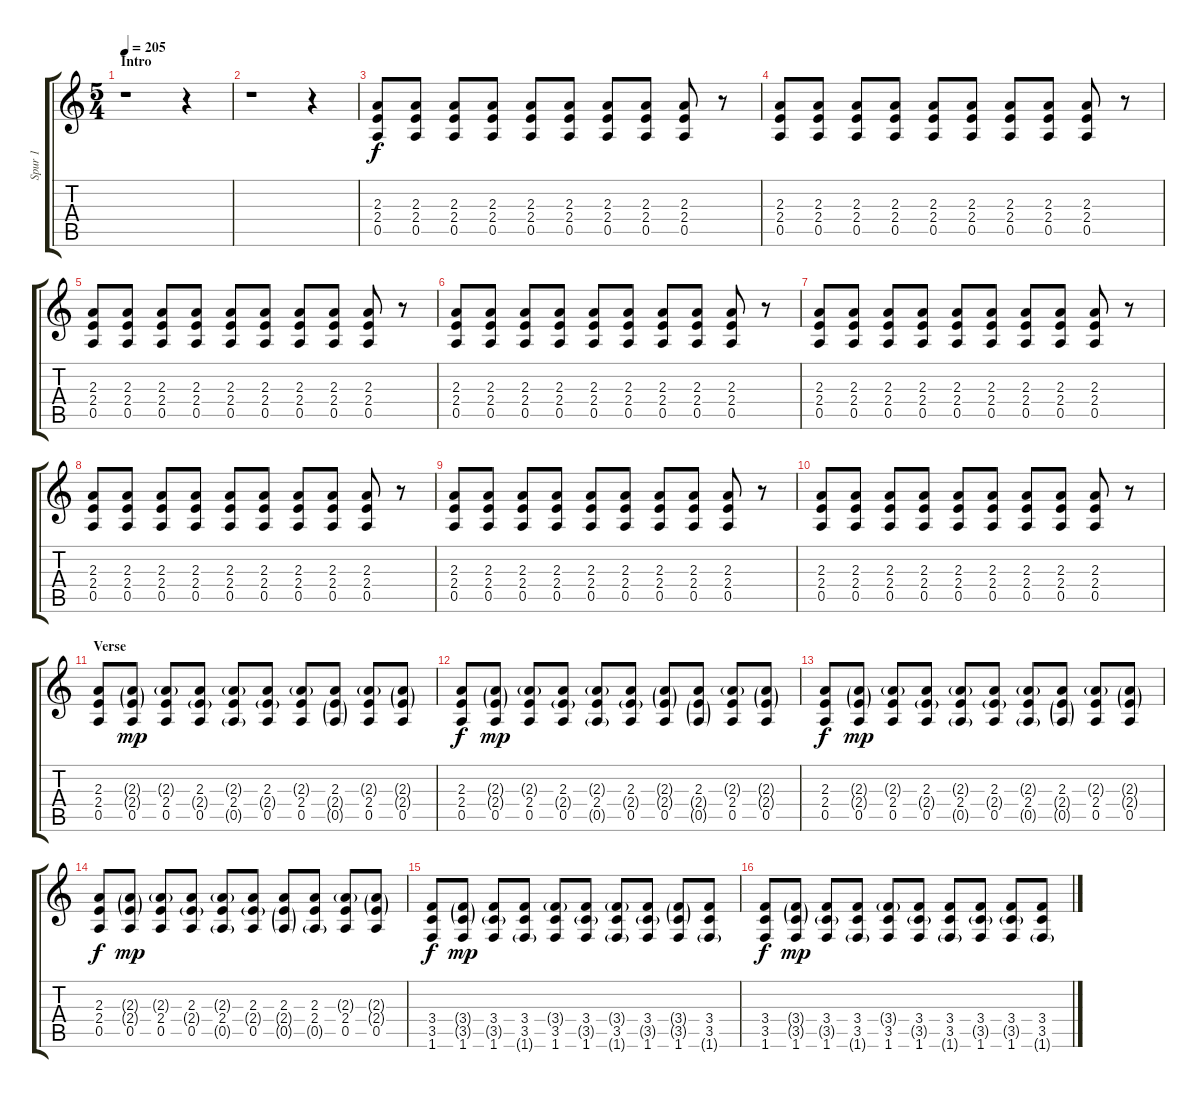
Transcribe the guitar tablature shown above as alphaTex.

\track ("Spur 1" "Spur 1") {instrument overdrivenguitar}
\staff {score tabs}
\tuning (E4 B3 G3 D3 A2 E2) {hide}
\ts (5 4)
\section ("" "Intro")
\tempo 205
\clef g2
\ks c
r.1{dy f instrument overdrivenguitar} r.4 |
r.1 r.4 |
(2.3 2.4 0.5).8 (2.3 2.4 0.5).8 (2.3 2.4 0.5).8 (2.3 2.4 0.5).8 (2.3 2.4 0.5).8 (2.3 2.4 0.5).8 (2.3 2.4 0.5).8 (2.3 2.4 0.5).8 (2.3 2.4 0.5).8 r.8 |
(2.3 2.4 0.5).8 (2.3 2.4 0.5).8 (2.3 2.4 0.5).8 (2.3 2.4 0.5).8 (2.3 2.4 0.5).8 (2.3 2.4 0.5).8 (2.3 2.4 0.5).8 (2.3 2.4 0.5).8 (2.3 2.4 0.5).8 r.8 |
(2.3 2.4 0.5).8 (2.3 2.4 0.5).8 (2.3 2.4 0.5).8 (2.3 2.4 0.5).8 (2.3 2.4 0.5).8 (2.3 2.4 0.5).8 (2.3 2.4 0.5).8 (2.3 2.4 0.5).8 (2.3 2.4 0.5).8 r.8 |
(2.3 2.4 0.5).8 (2.3 2.4 0.5).8 (2.3 2.4 0.5).8 (2.3 2.4 0.5).8 (2.3 2.4 0.5).8 (2.3 2.4 0.5).8 (2.3 2.4 0.5).8 (2.3 2.4 0.5).8 (2.3 2.4 0.5).8 r.8 |
(2.3 2.4 0.5).8 (2.3 2.4 0.5).8 (2.3 2.4 0.5).8 (2.3 2.4 0.5).8 (2.3 2.4 0.5).8 (2.3 2.4 0.5).8 (2.3 2.4 0.5).8 (2.3 2.4 0.5).8 (2.3 2.4 0.5).8 r.8 |
(2.3 2.4 0.5).8 (2.3 2.4 0.5).8 (2.3 2.4 0.5).8 (2.3 2.4 0.5).8 (2.3 2.4 0.5).8 (2.3 2.4 0.5).8 (2.3 2.4 0.5).8 (2.3 2.4 0.5).8 (2.3 2.4 0.5).8 r.8 |
(2.3 2.4 0.5).8 (2.3 2.4 0.5).8 (2.3 2.4 0.5).8 (2.3 2.4 0.5).8 (2.3 2.4 0.5).8 (2.3 2.4 0.5).8 (2.3 2.4 0.5).8 (2.3 2.4 0.5).8 (2.3 2.4 0.5).8 r.8 |
(2.3 2.4 0.5).8 (2.3 2.4 0.5).8 (2.3 2.4 0.5).8 (2.3 2.4 0.5).8 (2.3 2.4 0.5).8 (2.3 2.4 0.5).8 (2.3 2.4 0.5).8 (2.3 2.4 0.5).8 (2.3 2.4 0.5).8 r.8 |
\section ("" "Verse")
(2.3 2.4 0.5).8 (2.3{g} 2.4{g} 0.5).8{dy mp} (2.3{g} 2.4 0.5).8 (2.3 2.4{g} 0.5).8 (2.3{g} 2.4 0.5{g}).8 (2.3 2.4{g} 0.5).8 (2.3{g} 2.4 0.5).8 (2.3 2.4{g} 0.5{g}).8 (2.3{g} 2.4 0.5).8 (2.3{g} 2.4{g} 0.5).8 |
(2.3 2.4 0.5).8{dy f} (2.3{g} 2.4{g} 0.5).8{dy mp} (2.3{g} 2.4 0.5).8 (2.3 2.4{g} 0.5).8 (2.3{g} 2.4 0.5{g}).8 (2.3 2.4{g} 0.5).8 (2.3{g} 2.4{g} 0.5).8 (2.3 2.4{g} 0.5{g}).8 (2.3{g} 2.4 0.5).8 (2.3{g} 2.4{g} 0.5).8 |
(2.3 2.4 0.5).8{dy f} (2.3{g} 2.4{g} 0.5).8{dy mp} (2.3{g} 2.4 0.5).8 (2.3 2.4{g} 0.5).8 (2.3{g} 2.4 0.5{g}).8 (2.3 2.4{g} 0.5).8 (2.3{g} 2.4 0.5{g}).8 (2.3 2.4{g} 0.5{g}).8 (2.3{g} 2.4 0.5).8 (2.3{g} 2.4{g} 0.5).8 |
(2.3 2.4 0.5).8{dy f} (2.3{g} 2.4{g} 0.5).8{dy mp} (2.3{g} 2.4 0.5).8 (2.3 2.4{g} 0.5).8 (2.3{g} 2.4 0.5{g}).8 (2.3 2.4{g} 0.5).8 (2.3 2.4{g} 0.5{g}).8 (2.3 2.4 0.5{g}).8 (2.3{g} 2.4 0.5).8 (2.3{g} 2.4{g} 0.5).8 |
(3.4 3.5 1.6).8{dy f} (3.4{g} 3.5{g} 1.6).8{dy mp} (3.4 3.5{g} 1.6).8 (3.4 3.5 1.6{g}).8 (3.4{g} 3.5 1.6).8 (3.4 3.5{g} 1.6).8 (3.4{g} 3.5 1.6{g}).8 (3.4 3.5{g} 1.6).8 (3.4{g} 3.5{g} 1.6).8 (3.4 3.5 1.6{g}).8 |
(3.4 3.5 1.6).8{dy f} (3.4{g} 3.5{g} 1.6).8{dy mp} (3.4 3.5{g} 1.6).8 (3.4 3.5 1.6{g}).8 (3.4{g} 3.5 1.6).8 (3.4 3.5{g} 1.6).8 (3.4 3.5 1.6{g}).8 (3.4 3.5{g} 1.6).8 (3.4 3.5{g} 1.6).8 (3.4 3.5 1.6{g}).8
